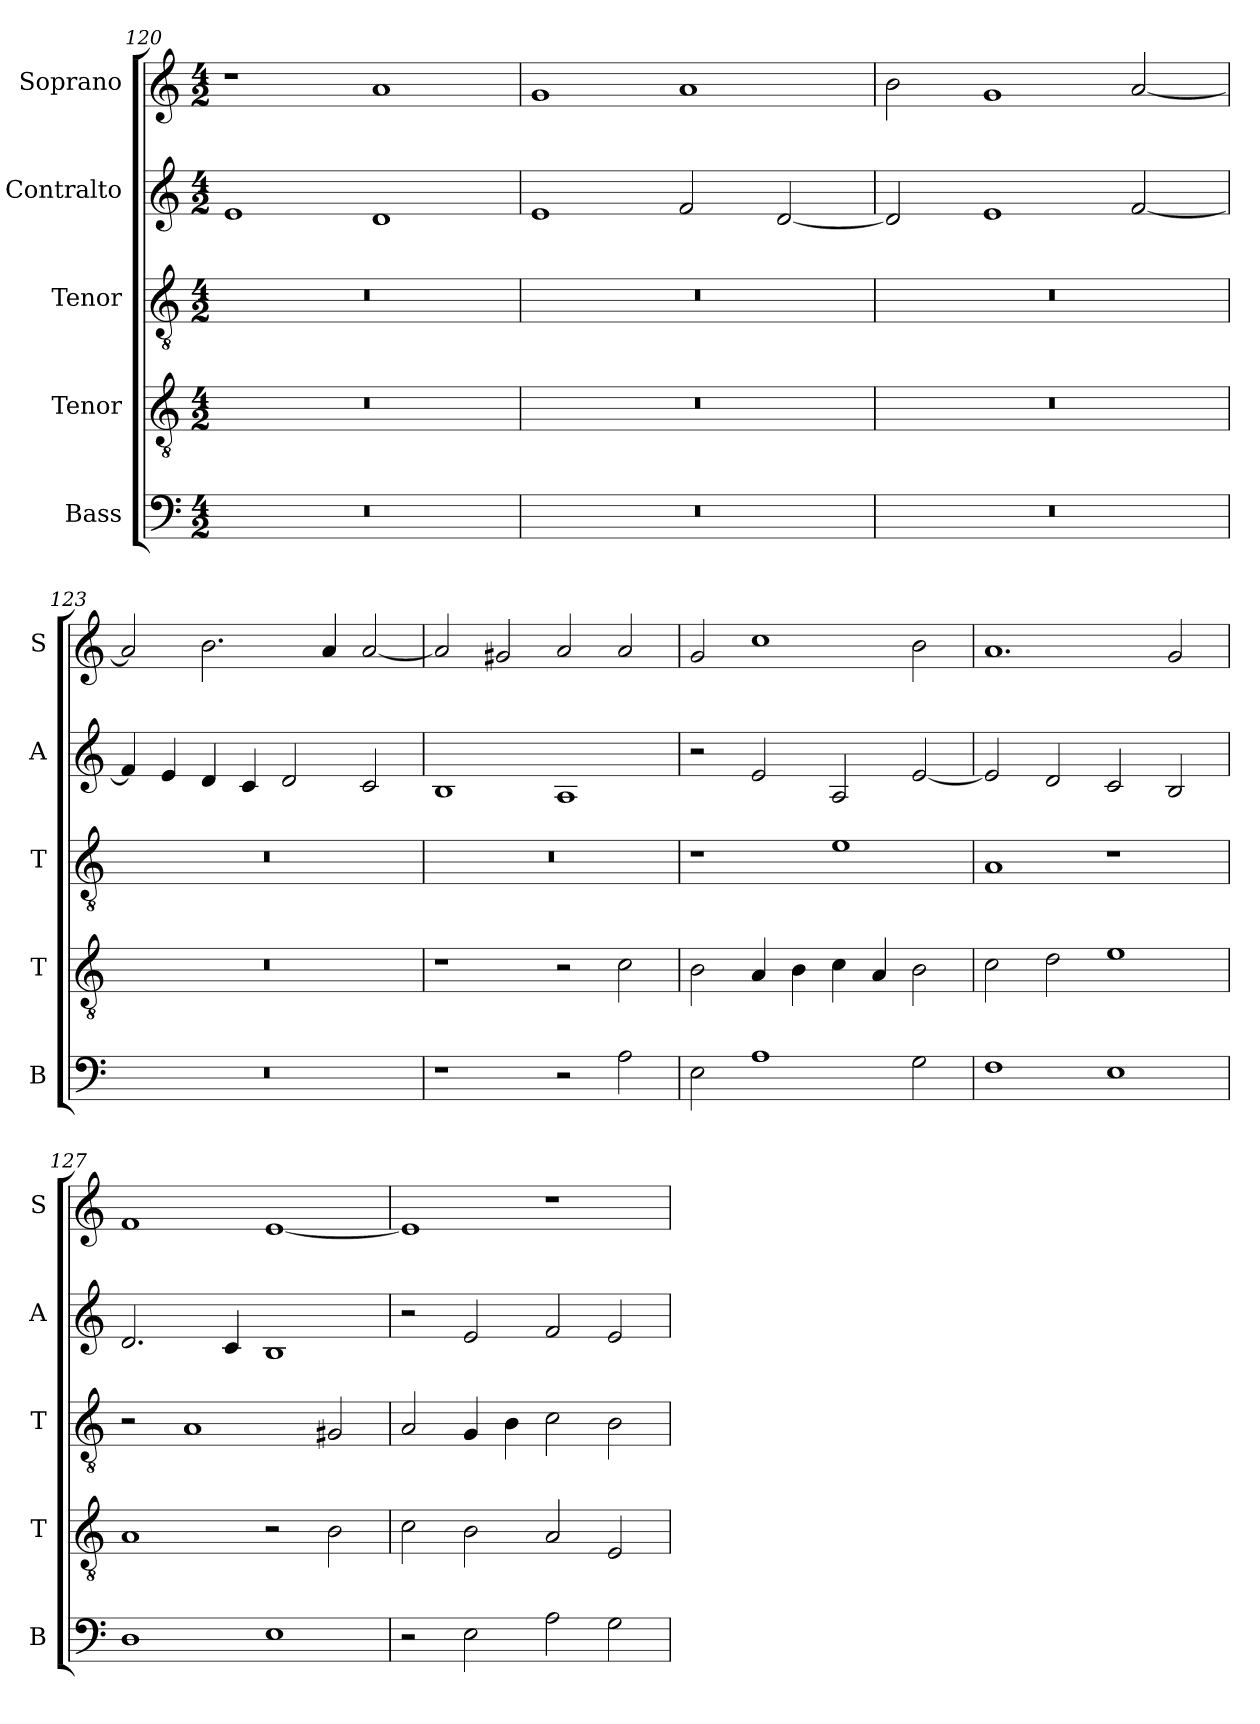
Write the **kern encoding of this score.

**kern	**kern	**kern	**kern	**kern
*part5	*part4	*part3	*part2	*part1
*staff5	*staff4	*staff3	*staff2	*staff1
*I"Bass	*I"Tenor	*I"Tenor	*I"Contralto	*I"Soprano
*I'B	*I'T	*I'T	*I'A	*I'S
*clefF4	*clefGv2	*clefGv2	*clefG2	*clefG2
*k[]	*k[]	*k[]	*k[]	*k[]
*E:phr	*E:phr	*E:phr	*E:phr	*E:phr
*M4/2	*M4/2	*M4/2	*M4/2	*M4/2
=120	=120	=120	=120	=120
0r	0r	0r	1e	1r
.	.	.	1d	1a
=121	=121	=121	=121	=121
0r	0r	0r	1e	1g
.	.	.	2f	1a
.	.	.	[2d	.
=122	=122	=122	=122	=122
0r	0r	0r	2d]	2b
.	.	.	1e	1g
.	.	.	[2f	[2a
=123	=123	=123	=123	=123
0r	0r	0r	4f]	2a]
.	.	.	4e	.
.	.	.	4d	2.b
.	.	.	4c	.
.	.	.	2d	.
.	.	.	.	4a
.	.	.	2c	[2a
=124	=124	=124	=124	=124
1r	1r	0r	1B	2a]
.	.	.	.	2g#X
2r	2r	.	1A	2a
2A	2c	.	.	2a
=125	=125	=125	=125	=125
2E	2B	1r	2r	2g
1A	4A	.	2e	1cc
.	4B	.	.	.
.	4c	1e	2A	.
.	4A	.	.	.
2G	2B	.	[2e	2b
=126	=126	=126	=126	=126
1F	2c	1A	2e]	1.a
.	2d	.	2d	.
1E	1e	1r	2c	.
.	.	.	2B	2g
=127	=127	=127	=127	=127
1D	1A	2r	2.d	1f
.	.	1A	.	.
.	.	.	4c	.
1E	2r	.	1B	[1e
.	2B	2G#X	.	.
=128	=128	=128	=128	=128
2r	2c	2A	2r	1e]
2E	2B	4G	2e	.
.	.	4B	.	.
2A	2A	2c	2f	1r
2G	2E	2B	2e	.
=	=	=	=	=
*-	*-	*-	*-	*-
